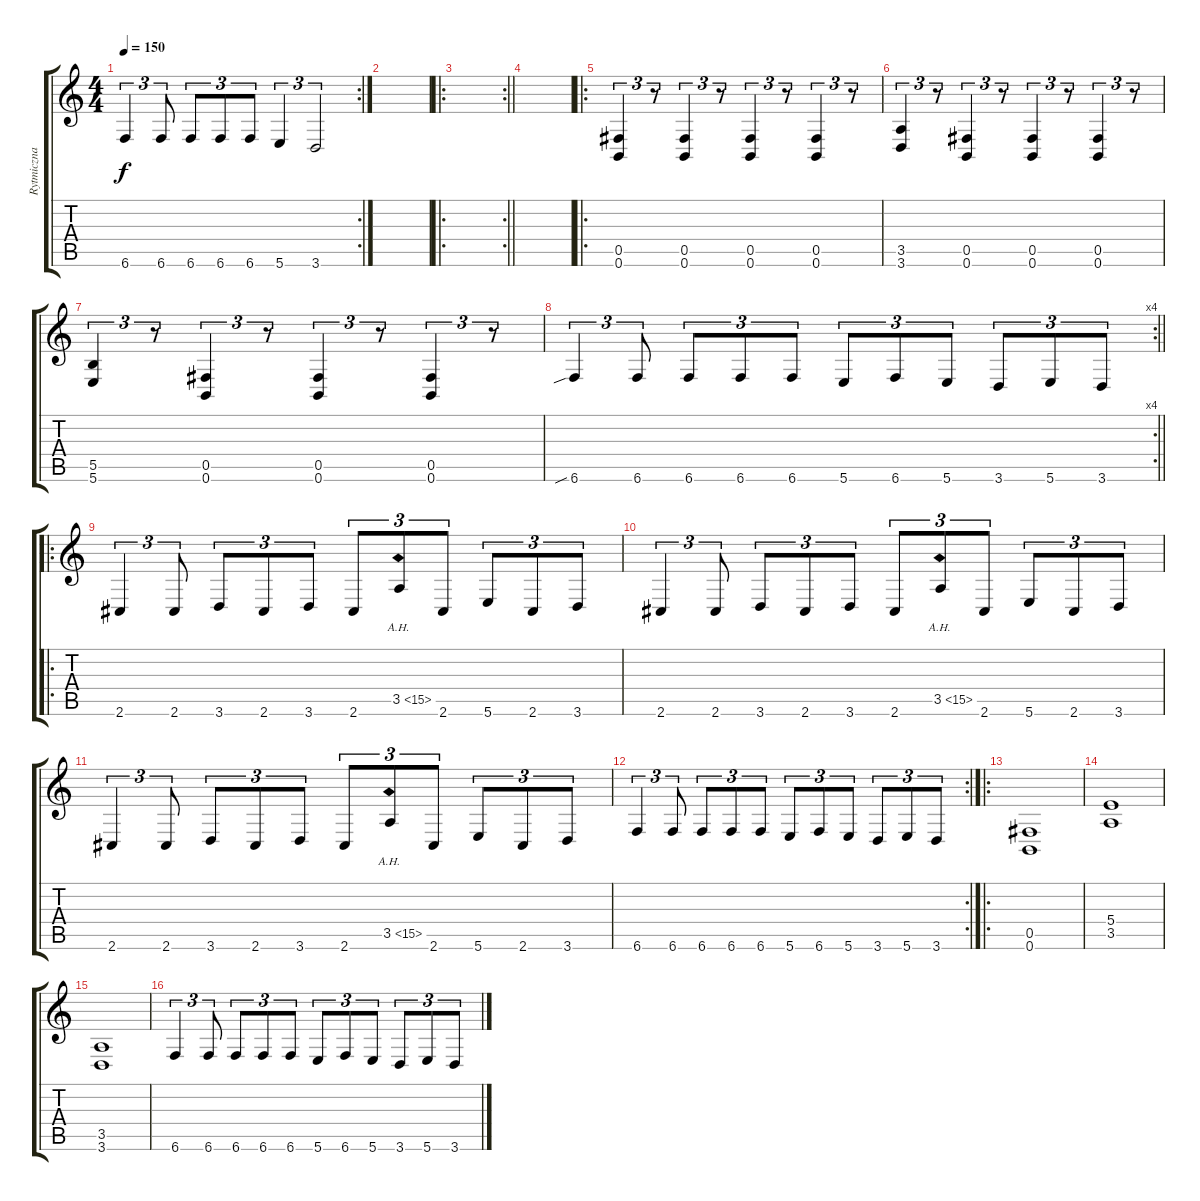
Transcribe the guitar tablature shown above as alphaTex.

\track ("Rytmiczna 2" "Rytmiczna ") {instrument overdrivenguitar}
\staff {score tabs}
\tuning (Db4 Ab3 E3 B2 Gb2 B1) {hide}
\rc 2
\ts (4 4)
\tempo 150
\clef g2
\ks c
6.6.4{tu (3 2) dy f} 6.6.8{tu (3 2)} 6.6.8{tu (3 2)} 6.6.8{tu (3 2)} 6.6.8{tu (3 2)} 5.6.4{tu (3 2)} 3.6.2{tu (3 2)} |
|
\ro
\rc 2
\barLineRight lightlight
|
|
\ro
(0.5 0.6).4{tu (3 2)} r.8{tu (3 2)} (0.5 0.6).4{tu (3 2)} r.8{tu (3 2)} (0.5 0.6).4{tu (3 2)} r.8{tu (3 2)} (0.5 0.6).4{tu (3 2)} r.8{tu (3 2)} |
(3.5 3.6).4{tu (3 2)} r.8{tu (3 2)} (0.5 0.6).4{tu (3 2)} r.8{tu (3 2)} (0.5 0.6).4{tu (3 2)} r.8{tu (3 2)} (0.5 0.6).4{tu (3 2)} r.8{tu (3 2)} |
(5.5 5.6).4{tu (3 2)} r.8{tu (3 2)} (0.5 0.6).4{tu (3 2)} r.8{tu (3 2)} (0.5 0.6).4{tu (3 2)} r.8{tu (3 2)} (0.5 0.6).4{tu (3 2)} r.8{tu (3 2)} |
\rc 4
\barLineRight lightlight
6.6{sib}.4{tu (3 2)} 6.6.8{tu (3 2)} 6.6.8{tu (3 2)} 6.6.8{tu (3 2)} 6.6.8{tu (3 2)} 5.6.8{tu (3 2)} 6.6.8{tu (3 2)} 5.6.8{tu (3 2)} 3.6.8{tu (3 2)} 5.6.8{tu (3 2)} 3.6.8{tu (3 2)} |
\ro
2.6.4{tu (3 2)} 2.6.8{tu (3 2)} 3.6.8{tu (3 2)} 2.6.8{tu (3 2)} 3.6.8{tu (3 2)} 2.6.8{tu (3 2)} 3.5{ah 12}.8{tu (3 2)} 2.6.8{tu (3 2)} 5.6.8{tu (3 2)} 2.6.8{tu (3 2)} 3.6.8{tu (3 2)} |
2.6.4{tu (3 2)} 2.6.8{tu (3 2)} 3.6.8{tu (3 2)} 2.6.8{tu (3 2)} 3.6.8{tu (3 2)} 2.6.8{tu (3 2)} 3.5{ah 12}.8{tu (3 2)} 2.6.8{tu (3 2)} 5.6.8{tu (3 2)} 2.6.8{tu (3 2)} 3.6.8{tu (3 2)} |
2.6.4{tu (3 2)} 2.6.8{tu (3 2)} 3.6.8{tu (3 2)} 2.6.8{tu (3 2)} 3.6.8{tu (3 2)} 2.6.8{tu (3 2)} 3.5{ah 12}.8{tu (3 2)} 2.6.8{tu (3 2)} 5.6.8{tu (3 2)} 2.6.8{tu (3 2)} 3.6.8{tu (3 2)} |
\rc 2
6.6.4{tu (3 2)} 6.6.8{tu (3 2)} 6.6.8{tu (3 2)} 6.6.8{tu (3 2)} 6.6.8{tu (3 2)} 5.6.8{tu (3 2)} 6.6.8{tu (3 2)} 5.6.8{tu (3 2)} 3.6.8{tu (3 2)} 5.6.8{tu (3 2)} 3.6.8{tu (3 2)} |
\ro
(0.5 0.6).1 |
(5.4 3.5).1 |
(3.5 3.6).1 |
6.6.4{tu (3 2)} 6.6.8{tu (3 2)} 6.6.8{tu (3 2)} 6.6.8{tu (3 2)} 6.6.8{tu (3 2)} 5.6.8{tu (3 2)} 6.6.8{tu (3 2)} 5.6.8{tu (3 2)} 3.6.8{tu (3 2)} 5.6.8{tu (3 2)} 3.6.8{tu (3 2)}
